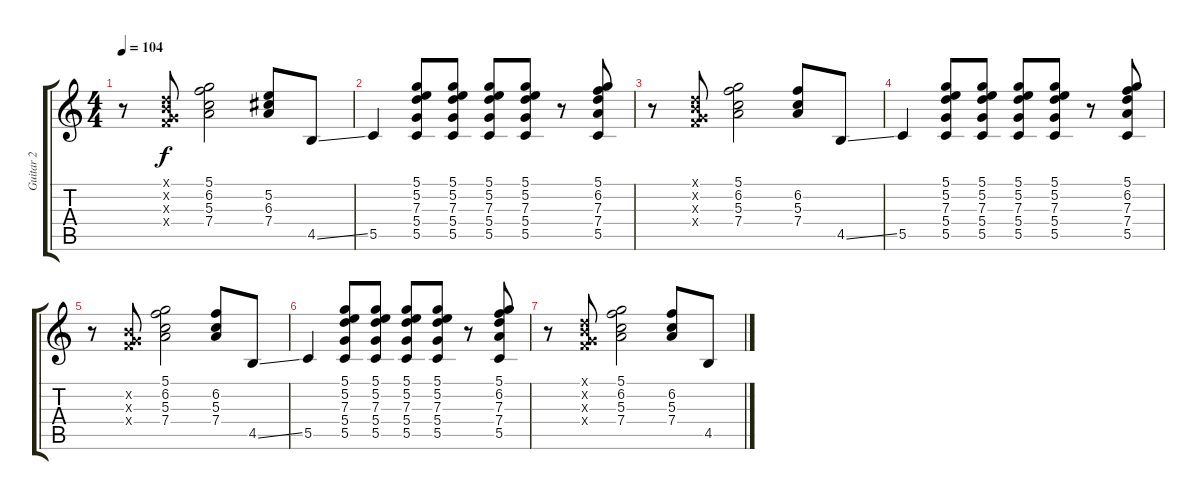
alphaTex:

\track ("Guitar 2" "Guitar 2") {instrument electricguitarclean}
\staff {score tabs}
\tuning (D4 B3 G3 D3 G2 D2) {hide}
\ts (4 4)
\tempo 104
\clef g2
\ks c
r.8{dy f} (0.1{x} 0.2{x} 0.3{x} 3.4{x}).8{volume 4} (5.1 6.2 5.3 7.4).2{volume 4} (5.2 6.3 7.4).8 4.5{ss}.8{volume 4} |
5.5.4{volume 4} (5.1 5.2 7.3 5.4 5.5).8{volume 4} (5.1 5.2 7.3 5.4 5.5).8 (5.1 5.2 7.3 5.4 5.5).8{volume 4} (5.1 5.2 7.3 5.4 5.5).8{volume 3} r.8 (5.1 6.2 7.3 7.4 5.5).8{volume 3} |
r.8 (0.1{x} 0.2{x} 0.3{x} 3.4{x}).8{volume 3} (5.1 6.2 5.3 7.4).2{volume 3} (6.2 5.3 7.4).8 4.5{ss}.8{volume 3} |
5.5.4{volume 2} (5.1 5.2 7.3 5.4 5.5).8{volume 2} (5.1 5.2 7.3 5.4 5.5).8 (5.1 5.2 7.3 5.4 5.5).8{volume 2} (5.1 5.2 7.3 5.4 5.5).8{volume 2} r.8 (5.1 6.2 7.3 7.4 5.5).8{volume 2} |
r.8 (0.2{x} 0.3{x} 3.4{x}).8{volume 2} (5.1 6.2 5.3 7.4).2{volume 2} (6.2 5.3 7.4).8 4.5{ss}.8{volume 1} |
5.5.4{volume 1} (5.1 5.2 7.3 5.4 5.5).8{volume 1} (5.1 5.2 7.3 5.4 5.5).8 (5.1 5.2 7.3 5.4 5.5).8{volume 1} (5.1 5.2 7.3 5.4 5.5).8{volume 1} r.8 (5.1 6.2 7.3 7.4 5.5).8{volume 1} |
r.8 (0.1{x} 0.2{x} 0.3{x} 3.4{x}).8{volume 1} (5.1 6.2 5.3 7.4).2{volume 0} (6.2 5.3 7.4).8 4.5.8{volume 0}
